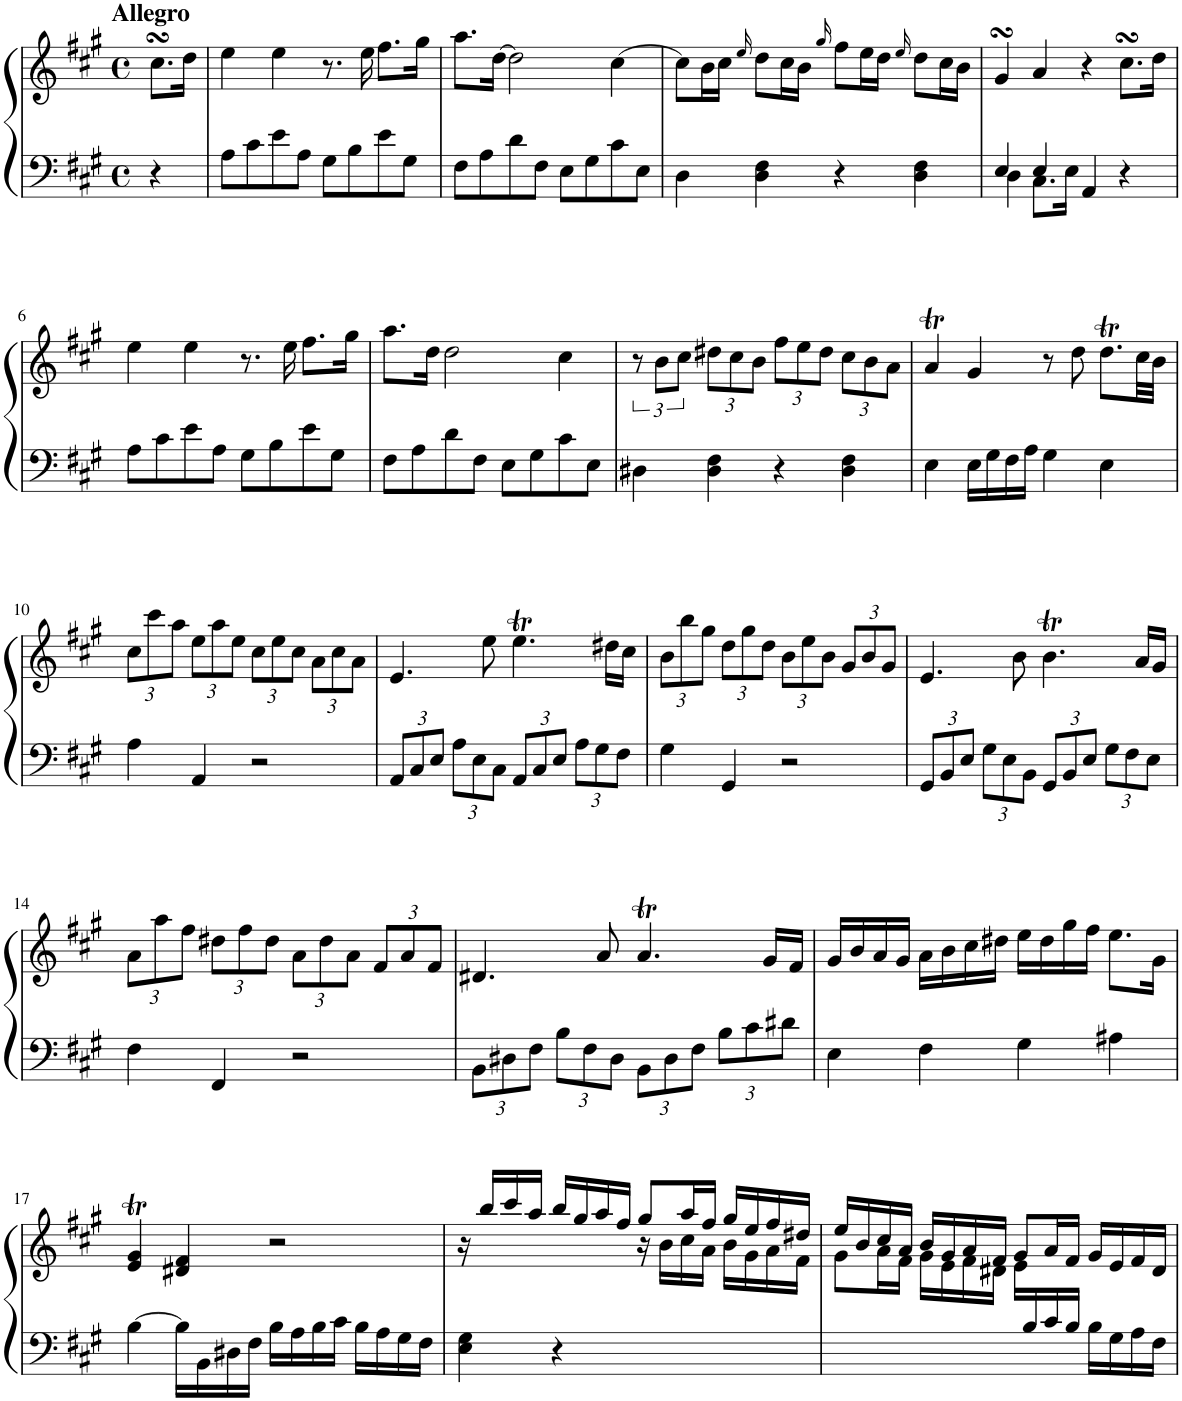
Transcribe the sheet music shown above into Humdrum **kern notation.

**kern	**kern
*part1	*part1
*staff2	*staff1
*I"Piano	*
*I'Pno.	*
*clefF4	*clefG2
*k[f#c#g#]	*k[f#c#g#]
*M4/4	*M4/4
*met(c)	*met(c)
=1	=1
!	!LO:TX:a:B:t=Allegro
4r	8.cc#sSsS\L
.	16dd\Jk
=2	=2
8A\L	4ee\
8c#\	.
8e\	4ee\
8A\J	.
8G#\L	8.r
8B\	.
.	16ee\
8e\	8.ff#\L
8G#\J	.
.	16gg#\Jk
=3	=3
8F#\L	8.aa\L
8A\	.
.	[16dd\Jk
8d\	2dd\]
8F#\J	.
8E\L	.
8G#\	.
8c#\	[4cc#\
8E\J	.
=4	=4
4D\	8cc#\L]
.	16b\L
.	16cc#\JJ
.	16qee/
4D\ 4F#\	8dd\L
.	16cc#\L
.	16b\JJ
.	16qgg#/
4r	8ff#\L
.	16ee\L
.	16dd\JJ
.	16qee/
4D\ 4F#\	8dd\L
.	16cc#\L
.	16b\JJ
=5	=5
*^	*
4E/	4D\	4g#sSsS/
4E/	8.C#\L	4a/
.	16E\Jk	.
4AA/	2ryy	4r
4r	.	8.cc#sSsS\L
.	.	16dd\Jk
*v	*v	*
!!LO:LB:g=z
=6	=6
8A\L	4ee\
8c#\	.
8e\	4ee\
8A\J	.
8G#\L	8.r
8B\	.
.	16ee\
8e\	8.ff#\L
8G#\J	.
.	16gg#\Jk
=7	=7
8F#\L	8.aa\L
8A\	.
.	16dd\Jk
8d\	2dd\
8F#\J	.
8E\L	.
8G#\	.
8c#\	4cc#\
8E\J	.
=8	=8
4D#X\	12r
.	12b\L
.	12cc#\J
*	*Xbrackettup
4D#\ 4F#\	12dd#X\L
.	12cc#\
.	12b\J
4r	12ff#\L
.	12ee\
.	12dd#\J
4D#\ 4F#\	12cc#\L
.	12b\
.	12a\J
=9	=9
4E\	4aT/
16E\LL	4g#/
16G#\	.
16F#\	.
16A\JJ	.
4G#\	8r
.	8dd\
4E\	8.ddT\L
.	32cc#\LL
.	32b\JJJ
!!LO:LB:g=z
=10	=10
4A\	12cc#\L
.	12ccc#\
.	12aa\J
4AA/	12ee\L
.	12aa\
.	12ee\J
2r	12cc#\L
.	12ee\
.	12cc#\J
.	12a\L
.	12cc#\
.	12a\J
=11	=11
*Xbrackettup	*
12AA/L	4.e/
12C#/	.
12E/J	.
12A\L	.
12E\	.
.	8ee\
12C#\J	.
12AA/L	4.eeT\
12C#/	.
12E/J	.
12A\L	.
12G#\	.
.	16dd#X\LL
12F#\J	.
.	16cc#\JJ
=12	=12
4G#\	12b\L
.	12bb\
.	12gg#\J
4GG#/	12dd\L
.	12gg#\
.	12dd\J
2r	12b\L
.	12ee\
.	12b\J
.	12g#/L
.	12b/
.	12g#/J
=13	=13
12GG#/L	4.e/
12BB/	.
12E/J	.
12G#\L	.
12E\	.
.	8b\
12BB\J	.
12GG#/L	4.bT\
12BB/	.
12E/J	.
12G#\L	.
12F#\	.
.	16a/LL
12E\J	.
.	16g#/JJ
!!LO:LB:g=z
=14	=14
4F#\	12a\L
.	12aa\
.	12ff#\J
4FF#/	12dd#X\L
.	12ff#\
.	12dd#\J
2r	12a\L
.	12dd#\
.	12a\J
.	12f#/L
.	12a/
.	12f#/J
=15	=15
12BB\L	4.d#X/
12D#X\	.
12F#\J	.
12B\L	.
12F#\	.
.	8a/
12D#\J	.
12BB\L	4.aT/
12D#\	.
12F#\J	.
12B\L	.
12c#\	.
.	16g#/LL
12d#X\J	.
.	16f#/JJ
=16	=16
4E\	16g#/LL
.	16b/
.	16a/
.	16g#/JJ
4F#\	16a\LL
.	16b\
.	16cc#\
.	16dd#X\JJ
4G#\	16ee\LL
.	16dd#\
.	16gg#\
.	16ff#\JJ
4A#X\	8.ee\L
.	16g#\Jk
!!LO:LB:g=z
=17	=17
[4B\	4e/T 4g#/T
16B\LL]	4d#X/ 4f#/
16BB\	.
16D#X\	.
16F#\JJ	.
16B\LL	2r
16A\	.
16B\	.
16c#\JJ	.
16B\LL	.
16A\	.
16G#\	.
16F#\JJ	.
=18	=18
*	*^
4E\ 4G#\	16r	16ryy
*	*v	*v
.	16bb/LL
.	16ccc#/
.	16aa/JJ
4r	16bb/LL
.	16gg#/
.	16aa/
.	16ff#/JJ
16r	8gg#/L
*	*^
4..ryy	.	16b\LL
.	16aa/L	16cc#\
.	16ff#/JJ	16a\JJ
.	16gg#/LL	16b\LL
.	16ee/	16g#\
.	16ff#/	16a\
.	16dd#X/JJ	16f#\JJ
=19	=19	=19
16ryy	16ee/LL	8g#\L
.	16b/	.
.	16cc#/	16a\L
.	16a/JJ	16f#\JJ
.	16b/LL	16g#\LL
.	16g#/	16e\
.	16a/	16f#\
.	16f#/JJ	16d#X\JJ
.	8g#/L	16e\LL
16B/	.	4..ryy
16c#/	16a/L	.
16B/JJ	16f#/JJ	.
16B\LL	16g#/LL	.
16G#\	16e/	.
16A\	16f#/	.
16F#\JJ	16d#/JJ	.
*	*v	*v
=	=
*-	*-
